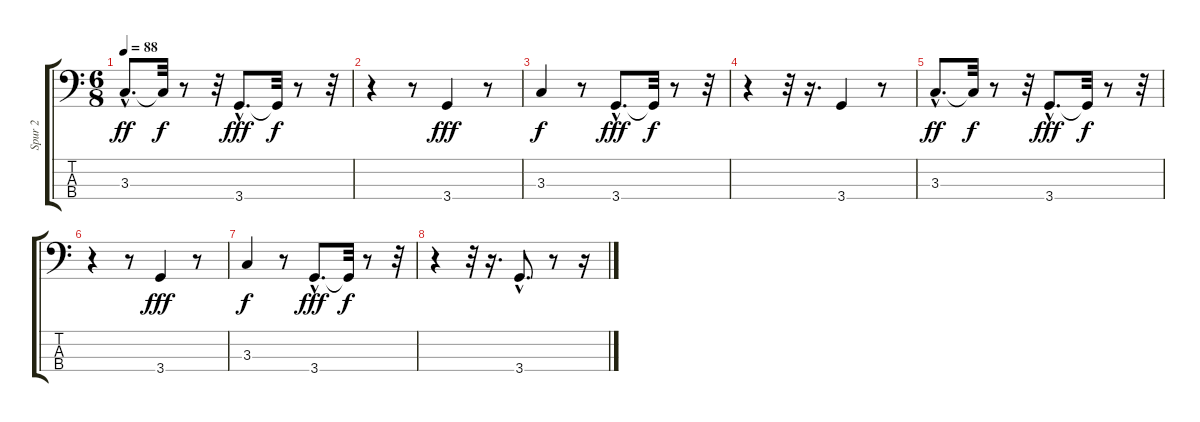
\track ("Spur 2" "Spur 2") {instrument electricbassfinger}
\staff {score tabs}
\tuning (G2 D2 A1 E1) {hide}
\ts (6 8)
\tempo 88
\clef f4
\ks c
3.3{hac}.8{d dy ff} 3.3{t}.32{dy f} r.8 r.32 3.4{hac}.8{d dy fff} 3.4{t}.32{dy f} r.8 r.32 |
r.4 r.8 3.4.4{dy fff} r.8 |
3.3.4{dy f} r.8 3.4{hac}.8{d dy fff} 3.4{t}.32{dy f} r.8 r.32 |
r.4 r.32 r.16{d} 3.4.4 r.8 |
3.3{hac}.8{d dy ff} 3.3{t}.32{dy f} r.8 r.32 3.4{hac}.8{d dy fff} 3.4{t}.32{dy f} r.8 r.32 |
r.4 r.8 3.4.4{dy fff} r.8 |
3.3.4{dy f} r.8 3.4{hac}.8{d dy fff} 3.4{t}.32{dy f} r.8 r.32 |
r.4 r.32 r.16{d} 3.4{hac}.8{d} r.8 r.16
